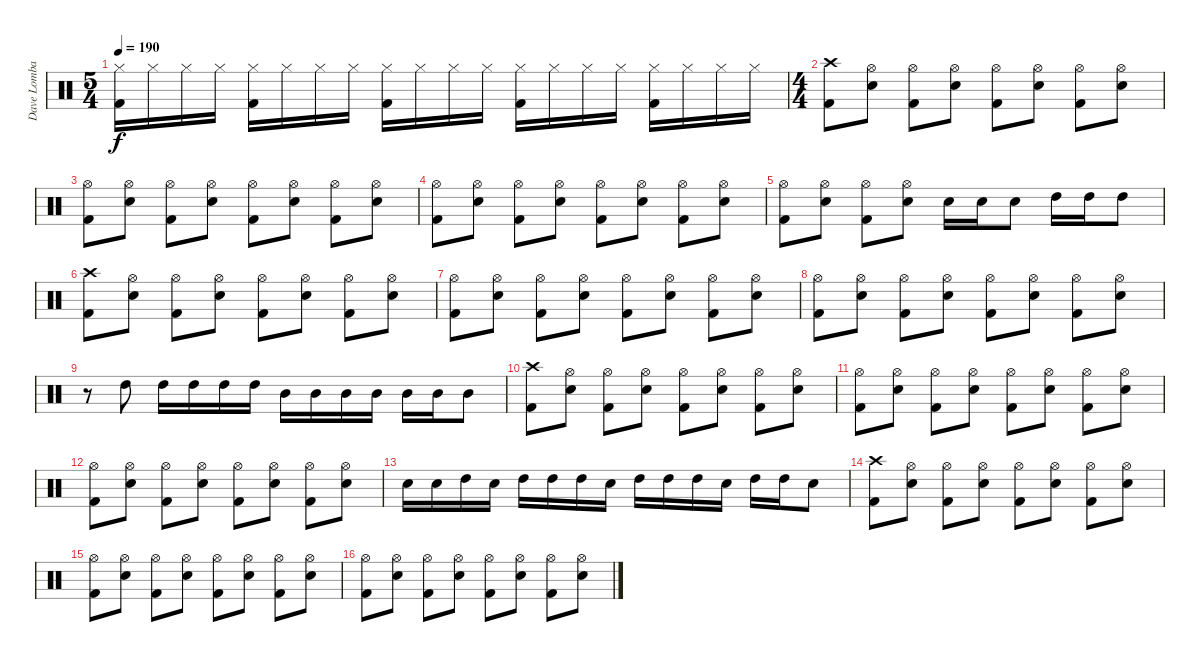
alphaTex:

\track ("Dave Lombardo" "Dave Lomba") {instrument percussion}
\staff {score}
\articulation defaults
\ts (5 4)
\tempo 190
\clef neutral
\ks c
("Hi-Hat (closed)" "Kick (hit) 2").16{dy f} "Hi-Hat (closed)".16 "Hi-Hat (closed)".16 "Hi-Hat (closed)".16 ("Hi-Hat (closed)" "Kick (hit) 2").16 "Hi-Hat (closed)".16 "Hi-Hat (closed)".16 "Hi-Hat (closed)".16 ("Hi-Hat (closed)" "Kick (hit) 2").16 "Hi-Hat (closed)".16 "Hi-Hat (closed)".16 "Hi-Hat (closed)".16 ("Hi-Hat (closed)" "Kick (hit) 2").16 "Hi-Hat (closed)".16 "Hi-Hat (closed)".16 "Hi-Hat (closed)".16 ("Hi-Hat (closed)" "Kick (hit) 2").16 "Hi-Hat (closed)".16 "Hi-Hat (closed)".16 "Hi-Hat (closed)".16 |
\ts (4 4)
("Crash high (hit)" "Kick (hit) 2").8 ("Hi-Hat (open)" "Electric Snare (hit)").8 ("Hi-Hat (open)" "Kick (hit) 2").8 ("Hi-Hat (open)" "Electric Snare (hit)").8 ("Hi-Hat (open)" "Kick (hit) 2").8 ("Hi-Hat (open)" "Electric Snare (hit)").8 ("Hi-Hat (open)" "Kick (hit) 2").8 ("Hi-Hat (open)" "Electric Snare (hit)").8 |
("Hi-Hat (open)" "Kick (hit) 2").8 ("Hi-Hat (open)" "Electric Snare (hit)").8 ("Hi-Hat (open)" "Kick (hit) 2").8 ("Hi-Hat (open)" "Electric Snare (hit)").8 ("Hi-Hat (open)" "Kick (hit) 2").8 ("Hi-Hat (open)" "Electric Snare (hit)").8 ("Hi-Hat (open)" "Kick (hit) 2").8 ("Hi-Hat (open)" "Electric Snare (hit)").8 |
("Hi-Hat (open)" "Kick (hit) 2").8 ("Hi-Hat (open)" "Electric Snare (hit)").8 ("Hi-Hat (open)" "Kick (hit) 2").8 ("Hi-Hat (open)" "Electric Snare (hit)").8 ("Hi-Hat (open)" "Kick (hit) 2").8 ("Hi-Hat (open)" "Electric Snare (hit)").8 ("Hi-Hat (open)" "Kick (hit) 2").8 ("Hi-Hat (open)" "Electric Snare (hit)").8 |
("Hi-Hat (open)" "Kick (hit) 2").8 ("Hi-Hat (open)" "Electric Snare (hit)").8 ("Hi-Hat (open)" "Kick (hit) 2").8 ("Hi-Hat (open)" "Electric Snare (hit)").8 "Electric Snare (hit)".16 "Electric Snare (hit)".16 "Electric Snare (hit)".8 "High Tom (hit)".16 "High Tom (hit)".16 "High Tom (hit)".8 |
("Crash high (hit)" "Kick (hit) 2").8 ("Hi-Hat (open)" "Electric Snare (hit)").8 ("Hi-Hat (open)" "Kick (hit) 2").8 ("Hi-Hat (open)" "Electric Snare (hit)").8 ("Hi-Hat (open)" "Kick (hit) 2").8 ("Hi-Hat (open)" "Electric Snare (hit)").8 ("Hi-Hat (open)" "Kick (hit) 2").8 ("Hi-Hat (open)" "Electric Snare (hit)").8 |
("Hi-Hat (open)" "Kick (hit) 2").8 ("Hi-Hat (open)" "Electric Snare (hit)").8 ("Hi-Hat (open)" "Kick (hit) 2").8 ("Hi-Hat (open)" "Electric Snare (hit)").8 ("Hi-Hat (open)" "Kick (hit) 2").8 ("Hi-Hat (open)" "Electric Snare (hit)").8 ("Hi-Hat (open)" "Kick (hit) 2").8 ("Hi-Hat (open)" "Electric Snare (hit)").8 |
("Hi-Hat (open)" "Kick (hit) 2").8 ("Hi-Hat (open)" "Electric Snare (hit)").8 ("Hi-Hat (open)" "Kick (hit) 2").8 ("Hi-Hat (open)" "Electric Snare (hit)").8 ("Hi-Hat (open)" "Kick (hit) 2").8 ("Hi-Hat (open)" "Electric Snare (hit)").8 ("Hi-Hat (open)" "Kick (hit) 2").8 ("Hi-Hat (open)" "Electric Snare (hit)").8 |
r.8 "High Tom (hit)".8 "High Tom (hit)".16 "High Tom (hit)".16 "High Tom (hit)".16 "High Tom (hit)".16 "Mid Tom (hit)".16 "Mid Tom (hit)".16 "Mid Tom (hit)".16 "Mid Tom (hit)".16 "Mid Tom (hit)".16 "Mid Tom (hit)".16 "Mid Tom (hit)".8 |
("Crash high (hit)" "Kick (hit) 2").8 ("Hi-Hat (open)" "Electric Snare (hit)").8 ("Hi-Hat (open)" "Kick (hit) 2").8 ("Hi-Hat (open)" "Electric Snare (hit)").8 ("Hi-Hat (open)" "Kick (hit) 2").8 ("Hi-Hat (open)" "Electric Snare (hit)").8 ("Hi-Hat (open)" "Kick (hit) 2").8 ("Hi-Hat (open)" "Electric Snare (hit)").8 |
("Hi-Hat (open)" "Kick (hit) 2").8 ("Hi-Hat (open)" "Electric Snare (hit)").8 ("Hi-Hat (open)" "Kick (hit) 2").8 ("Hi-Hat (open)" "Electric Snare (hit)").8 ("Hi-Hat (open)" "Kick (hit) 2").8 ("Hi-Hat (open)" "Electric Snare (hit)").8 ("Hi-Hat (open)" "Kick (hit) 2").8 ("Hi-Hat (open)" "Electric Snare (hit)").8 |
("Hi-Hat (open)" "Kick (hit) 2").8 ("Hi-Hat (open)" "Electric Snare (hit)").8 ("Hi-Hat (open)" "Kick (hit) 2").8 ("Hi-Hat (open)" "Electric Snare (hit)").8 ("Hi-Hat (open)" "Kick (hit) 2").8 ("Hi-Hat (open)" "Electric Snare (hit)").8 ("Hi-Hat (open)" "Kick (hit) 2").8 ("Hi-Hat (open)" "Electric Snare (hit)").8 |
"Electric Snare (hit)".16 "Electric Snare (hit)".16 "High Tom (hit)".16 "Electric Snare (hit)".16 "High Tom (hit)".16 "High Tom (hit)".16 "High Tom (hit)".16 "Electric Snare (hit)".16 "High Tom (hit)".16 "High Tom (hit)".16 "High Tom (hit)".16 "Electric Snare (hit)".16 "High Tom (hit)".16 "High Tom (hit)".16 "Electric Snare (hit)".8 |
("Crash high (hit)" "Kick (hit) 2").8 ("Hi-Hat (open)" "Electric Snare (hit)").8 ("Hi-Hat (open)" "Kick (hit) 2").8 ("Hi-Hat (open)" "Electric Snare (hit)").8 ("Hi-Hat (open)" "Kick (hit) 2").8 ("Hi-Hat (open)" "Electric Snare (hit)").8 ("Hi-Hat (open)" "Kick (hit) 2").8 ("Hi-Hat (open)" "Electric Snare (hit)").8 |
("Hi-Hat (open)" "Kick (hit) 2").8 ("Hi-Hat (open)" "Electric Snare (hit)").8 ("Hi-Hat (open)" "Kick (hit) 2").8 ("Hi-Hat (open)" "Electric Snare (hit)").8 ("Hi-Hat (open)" "Kick (hit) 2").8 ("Hi-Hat (open)" "Electric Snare (hit)").8 ("Hi-Hat (open)" "Kick (hit) 2").8 ("Hi-Hat (open)" "Electric Snare (hit)").8 |
("Hi-Hat (open)" "Kick (hit) 2").8 ("Hi-Hat (open)" "Electric Snare (hit)").8 ("Hi-Hat (open)" "Kick (hit) 2").8 ("Hi-Hat (open)" "Electric Snare (hit)").8 ("Hi-Hat (open)" "Kick (hit) 2").8 ("Hi-Hat (open)" "Electric Snare (hit)").8 ("Hi-Hat (open)" "Kick (hit) 2").8 ("Hi-Hat (open)" "Electric Snare (hit)").8
